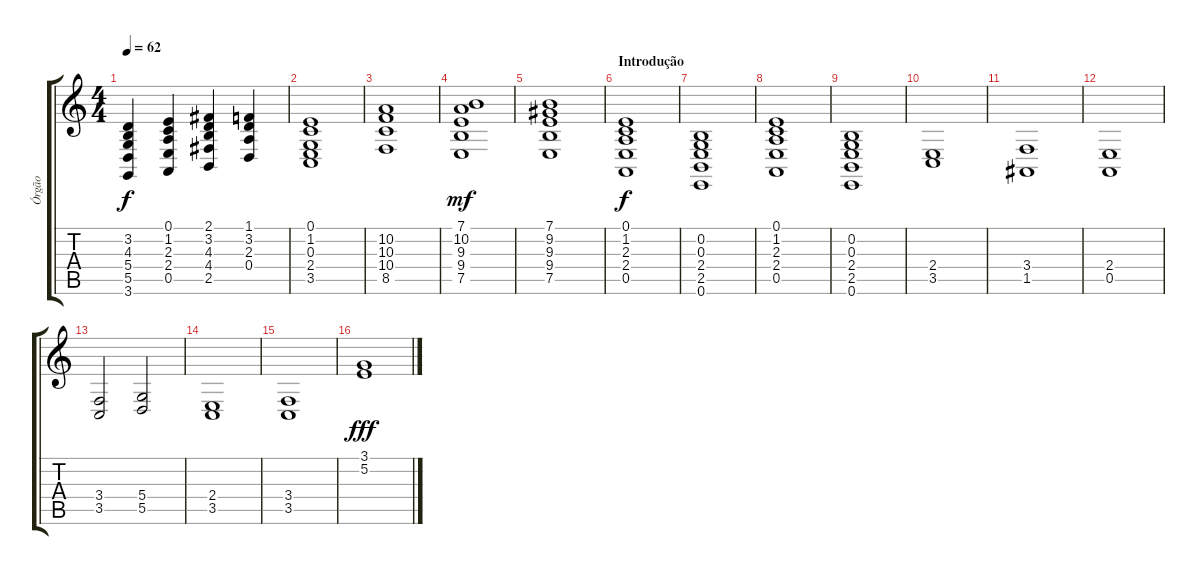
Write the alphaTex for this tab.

\track ("Órgão" "Órgão") {instrument stringensemble2}
\staff {score tabs}
\tuning (E4 B3 G3 D3 A2 E2) {hide}
\ts (4 4)
\tempo 62
\clef g2
\ks c
(3.2 4.3 5.4 5.5 3.6).4{dy f} (0.1 1.2 2.3 2.4 0.5).4 (2.1 3.2 4.3 4.4 2.5).4 (1.1 3.2 2.3 0.4).4 |
(0.1 1.2 0.3 2.4 3.5).1 |
(10.2 10.3 10.4 8.5).1 |
(7.1 10.2 9.3 9.4 7.5).1{dy mf} |
(7.1 9.2 9.3 9.4 7.5).1 |
\section ("" "Introdução")
(0.1 1.2 2.3 2.4 0.5).1{dy f} |
(0.2 0.3 2.4 2.5 0.6).1 |
(0.1 1.2 2.3 2.4 0.5).1 |
(0.2 0.3 2.4 2.5 0.6).1 |
(2.4 3.5).1 |
(3.4 1.5).1 |
(2.4 0.5).1 |
(3.4 3.5).2 (5.4 5.5).2 |
(2.4 3.5).1 |
(3.4 3.5).1 |
(3.1 5.2).1{dy fff}
